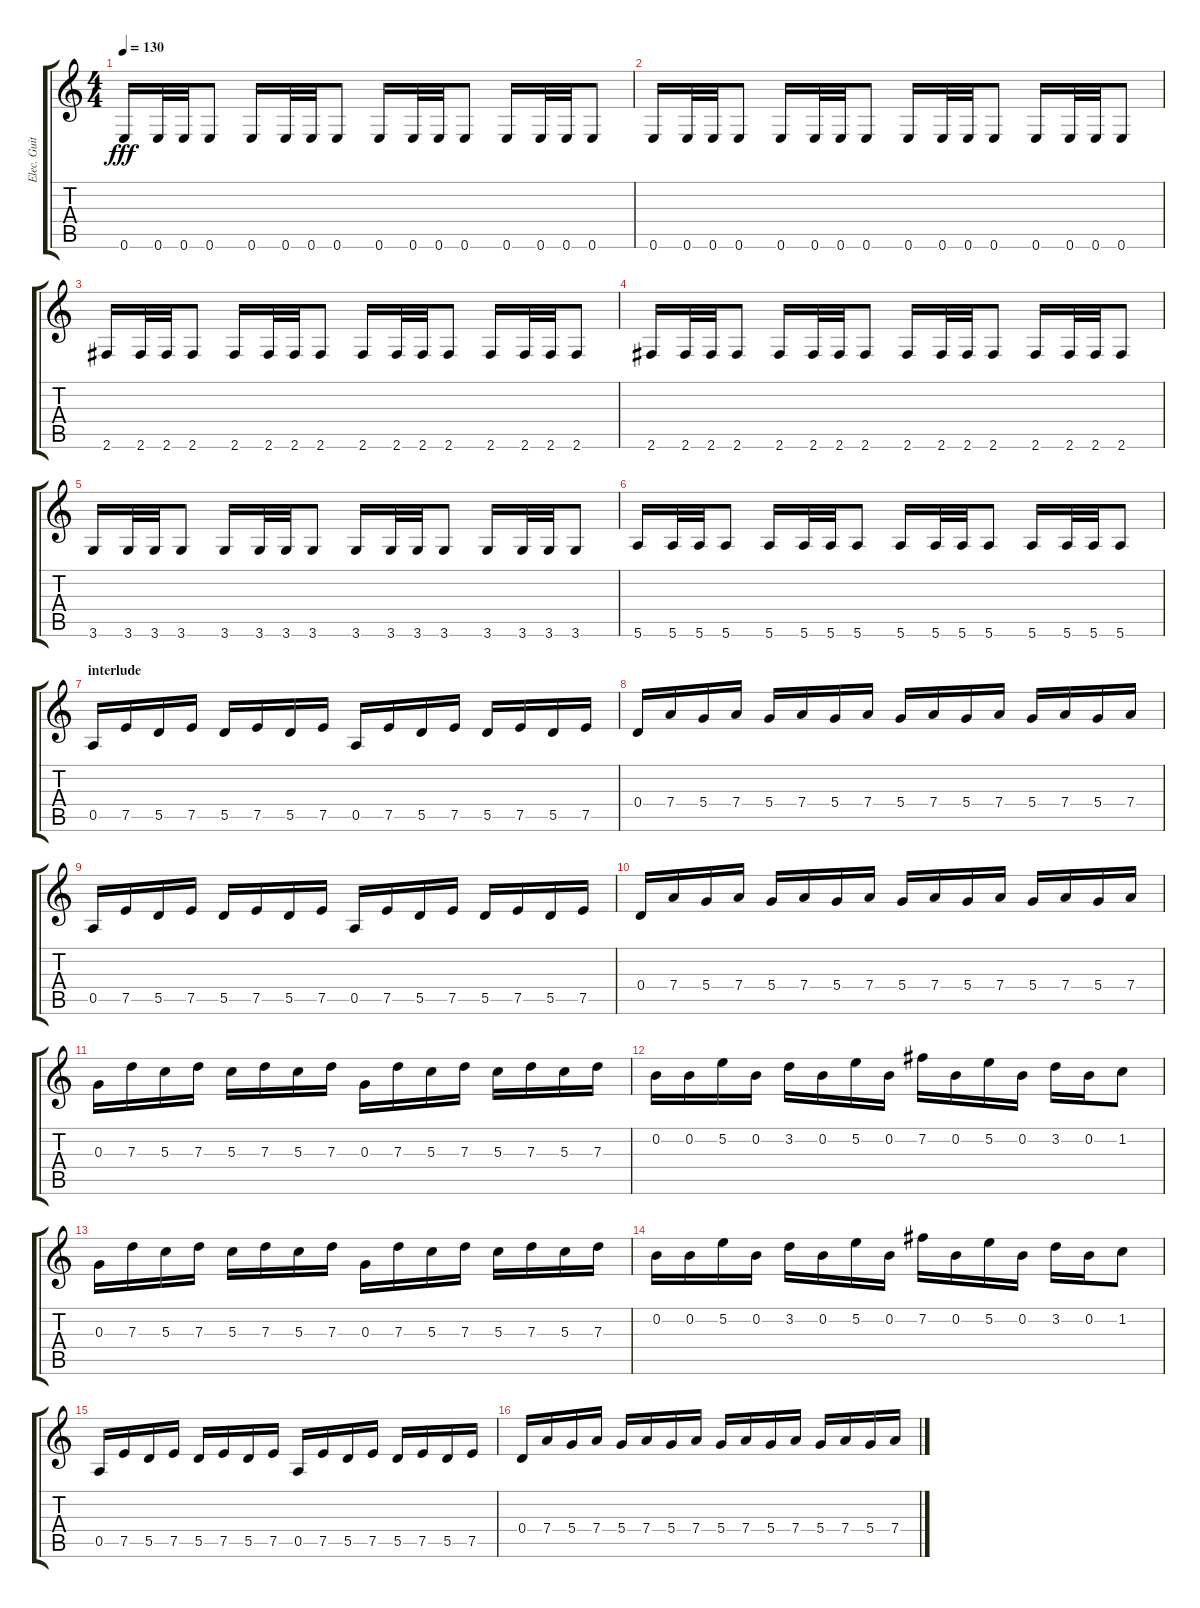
\track ("Elec. Guit. 1" "Elec. Guit") {instrument overdrivenguitar}
\staff {score tabs}
\tuning (E4 B3 G3 D3 A2 E2) {hide}
\ts (4 4)
\tempo 130
\clef g2
\ks c
0.6.16{dy fff} 0.6.32 0.6.32 0.6.8 0.6.16 0.6.32 0.6.32 0.6.8 0.6.16 0.6.32 0.6.32 0.6.8 0.6.16 0.6.32 0.6.32 0.6.8 |
0.6.16 0.6.32 0.6.32 0.6.8 0.6.16 0.6.32 0.6.32 0.6.8 0.6.16 0.6.32 0.6.32 0.6.8 0.6.16 0.6.32 0.6.32 0.6.8 |
2.6.16 2.6.32 2.6.32 2.6.8 2.6.16 2.6.32 2.6.32 2.6.8 2.6.16 2.6.32 2.6.32 2.6.8 2.6.16 2.6.32 2.6.32 2.6.8 |
2.6.16 2.6.32 2.6.32 2.6.8 2.6.16 2.6.32 2.6.32 2.6.8 2.6.16 2.6.32 2.6.32 2.6.8 2.6.16 2.6.32 2.6.32 2.6.8 |
3.6.16 3.6.32 3.6.32 3.6.8 3.6.16 3.6.32 3.6.32 3.6.8 3.6.16 3.6.32 3.6.32 3.6.8 3.6.16 3.6.32 3.6.32 3.6.8 |
5.6.16 5.6.32 5.6.32 5.6.8 5.6.16 5.6.32 5.6.32 5.6.8 5.6.16 5.6.32 5.6.32 5.6.8 5.6.16 5.6.32 5.6.32 5.6.8 |
\section ("" "interlude")
0.5.16 7.5.16 5.5.16 7.5.16 5.5.16 7.5.16 5.5.16 7.5.16 0.5.16 7.5.16 5.5.16 7.5.16 5.5.16 7.5.16 5.5.16 7.5.16 |
0.4.16 7.4.16 5.4.16 7.4.16 5.4.16 7.4.16 5.4.16 7.4.16 5.4.16 7.4.16 5.4.16 7.4.16 5.4.16 7.4.16 5.4.16 7.4.16 |
0.5.16 7.5.16 5.5.16 7.5.16 5.5.16 7.5.16 5.5.16 7.5.16 0.5.16 7.5.16 5.5.16 7.5.16 5.5.16 7.5.16 5.5.16 7.5.16 |
0.4.16 7.4.16 5.4.16 7.4.16 5.4.16 7.4.16 5.4.16 7.4.16 5.4.16 7.4.16 5.4.16 7.4.16 5.4.16 7.4.16 5.4.16 7.4.16 |
0.3.16 7.3.16 5.3.16 7.3.16 5.3.16 7.3.16 5.3.16 7.3.16 0.3.16 7.3.16 5.3.16 7.3.16 5.3.16 7.3.16 5.3.16 7.3.16 |
0.2.16 0.2.16 5.2.16 0.2.16 3.2.16 0.2.16 5.2.16 0.2.16 7.2.16 0.2.16 5.2.16 0.2.16 3.2.16 0.2.16 1.2.8 |
0.3.16 7.3.16 5.3.16 7.3.16 5.3.16 7.3.16 5.3.16 7.3.16 0.3.16 7.3.16 5.3.16 7.3.16 5.3.16 7.3.16 5.3.16 7.3.16 |
0.2.16 0.2.16 5.2.16 0.2.16 3.2.16 0.2.16 5.2.16 0.2.16 7.2.16 0.2.16 5.2.16 0.2.16 3.2.16 0.2.16 1.2.8 |
0.5.16 7.5.16 5.5.16 7.5.16 5.5.16 7.5.16 5.5.16 7.5.16 0.5.16 7.5.16 5.5.16 7.5.16 5.5.16 7.5.16 5.5.16 7.5.16 |
0.4.16 7.4.16 5.4.16 7.4.16 5.4.16 7.4.16 5.4.16 7.4.16 5.4.16 7.4.16 5.4.16 7.4.16 5.4.16 7.4.16 5.4.16 7.4.16
